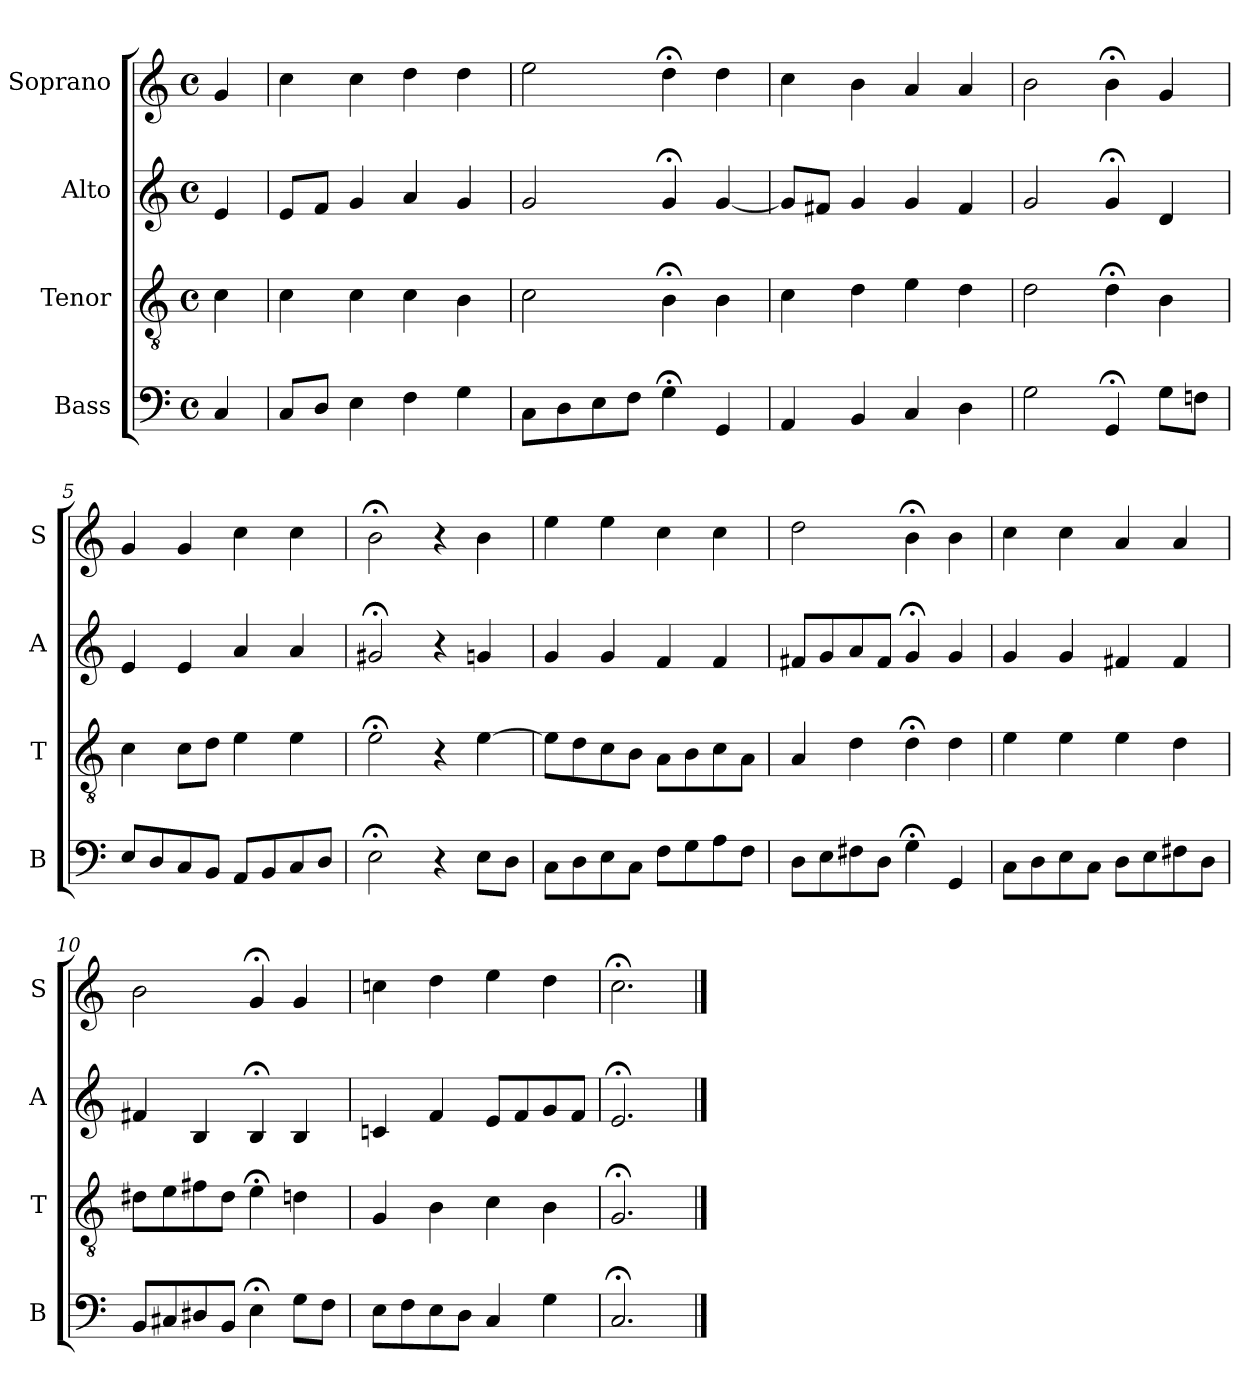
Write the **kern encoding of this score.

**kern	**kern	**kern	**kern
*part4	*part3	*part2	*part1
*staff4	*staff3	*staff2	*staff1
*I"Bass	*I"Tenor	*I"Alto	*I"Soprano
*I'B	*I'T	*I'A	*I'S
*clefF4	*clefGv2	*clefG2	*clefG2
*k[]	*k[]	*k[]	*k[]
*C:	*C:	*C:	*C:
*M4/4	*M4/4	*M4/4	*M4/4
*met(c)	*met(c)	*met(c)	*met(c)
*MM100	*MM100	*MM100	*MM100
=	=	=	=
4C	4c	4e	4g
=1	=1	=1	=1
8CL	4c	8eL	4cc
8DJ	.	8fJ	.
4E	4c	4g	4cc
4F	4c	4a	4dd
4G	4B	4g	4dd
=2	=2	=2	=2
8CL	2c	2g	2ee
8D	.	.	.
8E	.	.	.
8FJ	.	.	.
4G;<	4B;<	4g;<	4dd;<
4GG	4B	[4g	4dd
=3	=3	=3	=3
4AA	4c	8gL]	4cc
.	.	8f#XJ	.
4BB	4d	4g	4b
4C	4e	4g	4a
4D	4d	4f#	4a
=4	=4	=4	=4
2G	2d	2g	2b
4GG;<	4d;<	4g;<	4b;<
8GL	4B	4d	4g
8FnJ	.	.	.
=5	=5	=5	=5
8EL	4c	4e	4g
8D	.	.	.
8C	8cL	4e	4g
8BBJ	8dJ	.	.
8AAL	4e	4a	4cc
8BB	.	.	.
8C	4e	4a	4cc
8DJ	.	.	.
=6	=6	=6	=6
2E;<	2e;<	2g#X;<	2b;<
4r	4r	4r	4r
8EL	[4e	4gn	4b
8DJ	.	.	.
=7	=7	=7	=7
8CL	8eL]	4g	4ee
8D	8d	.	.
8E	8c	4g	4ee
8CJ	8BJ	.	.
8FL	8AL	4f	4cc
8G	8B	.	.
8A	8c	4f	4cc
8FJ	8AJ	.	.
=8	=8	=8	=8
8DL	4A	8f#XL	2dd
8E	.	8g	.
8F#X	4d	8a	.
8DJ	.	8f#J	.
4G;<	4d;<	4g;<	4b;<
4GG	4d	4g	4b
=9	=9	=9	=9
8CL	4e	4g	4cc
8D	.	.	.
8E	4e	4g	4cc
8CJ	.	.	.
8DL	4e	4f#X	4a
8E	.	.	.
8F#X	4d	4f#	4a
8DJ	.	.	.
=10	=10	=10	=10
8BBL	8d#XL	4f#X	2b
8C#X	8e	.	.
8D#X	8f#X	4B	.
8BBJ	8d#J	.	.
4E;<	4e;<	4B;<	4g;<
8GL	4dn	4B	4g
8FJ	.	.	.
=11	=11	=11	=11
8EL	4G	4cn	4ccn
8F	.	.	.
8E	4B	4f	4dd
8DJ	.	.	.
4C	4c	8eL	4ee
.	.	8f	.
4G	4B	8g	4dd
.	.	8fJ	.
=12	=12	=12	=12
2.C;<	2.G;<	2.e;<	2.cc;<
==	==	==	==
*-	*-	*-	*-
